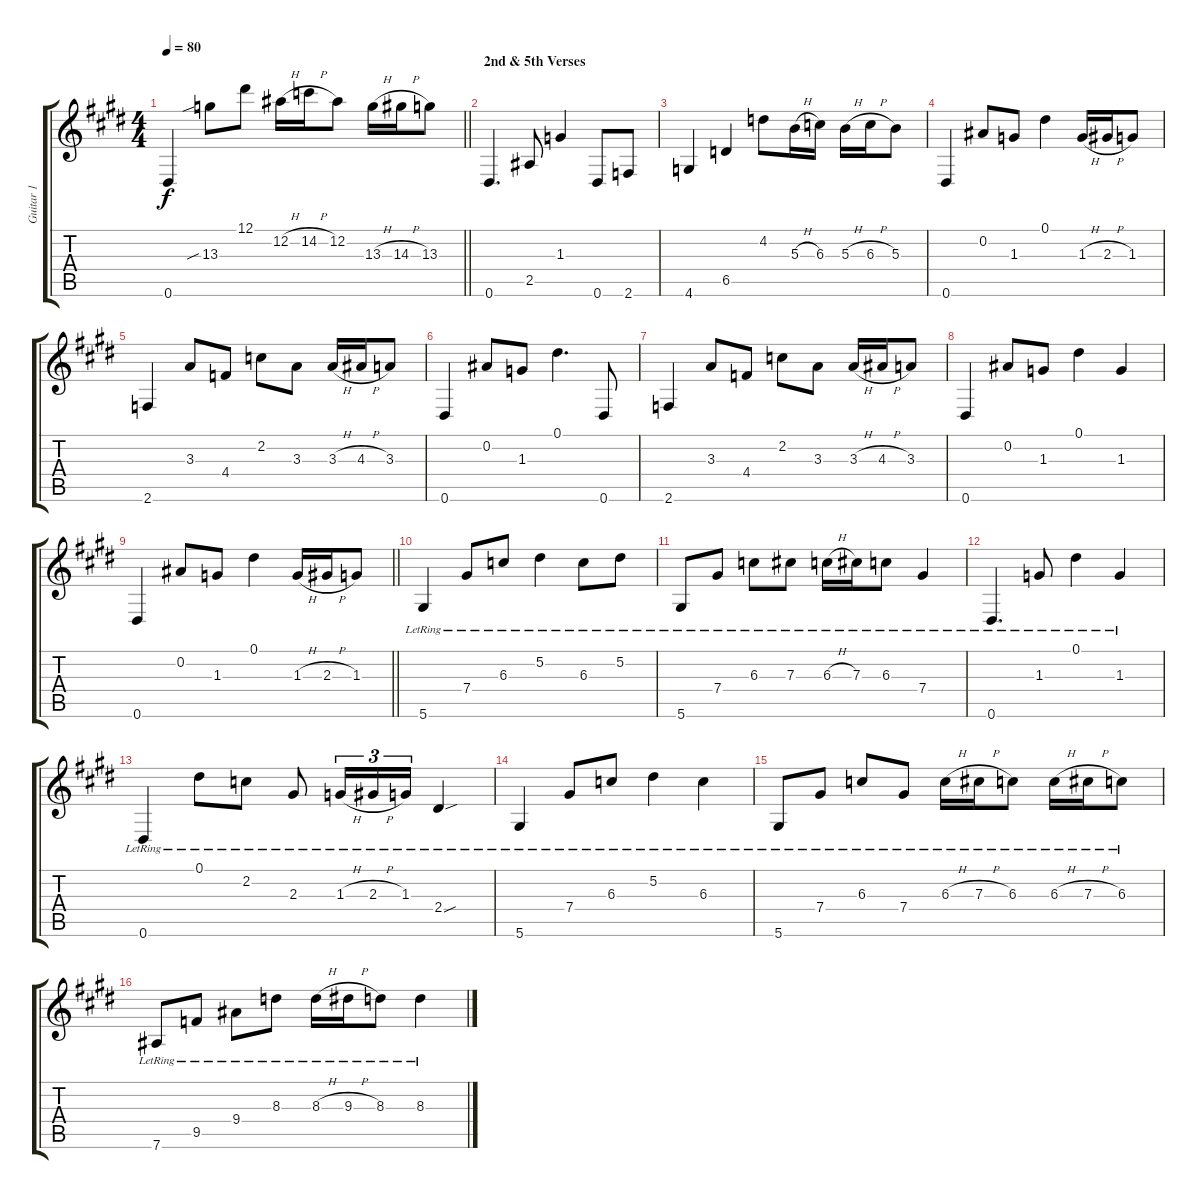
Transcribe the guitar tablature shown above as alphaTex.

\track ("Guitar 1" "Guitar 1") {instrument overdrivenguitar}
\staff {score tabs}
\tuning (Eb4 Bb3 Gb3 Db3 Ab2 Eb2) {hide}
\ts (4 4)
\tempo 80
\clef g2
\barLineRight lightlight
\ks c#minor
0.6.4{dy f} 13.3{sib}.8 12.1.8 12.2{h}.16 14.2{h}.16 12.2.8 13.3{h}.16 14.3{h}.16 13.3.8 |
\section ("" "2nd & 5th Verses")
0.6.4{d} 2.5.8 1.3.4 0.6.8 2.6.8 |
\ks e
4.6.4 6.5.4 4.2.8 5.3{h}.16 6.3.16 5.3{h}.16 6.3{h}.16 5.3.8 |
\ks c#minor
0.6.4 0.2.8 1.3.8 0.1.4 1.3{h}.16 2.3{h}.16 1.3.8 |
2.6.4 3.3.8 4.4.8 2.2.8 3.3.8 3.3{h}.16 4.3{h}.16 3.3.8 |
\ks e
0.6.4 0.2.8 1.3.8 0.1.4{d} 0.6.8 |
\ks c#minor
2.6.4 3.3.8 4.4.8 2.2.8 3.3.8 3.3{h}.16 4.3{h}.16 3.3.8 |
0.6.4 0.2.8 1.3.8 0.1.4 1.3.4 |
\barLineRight lightlight
0.6.4 0.2.8 1.3.8 0.1.4 1.3{h}.16 2.3{h}.16 1.3.8 |
\ks e
5.6{lr}.4 7.4{lr}.8 6.3{lr}.8 5.2{lr}.4 6.3{lr}.8 5.2{lr}.8 |
\ks c#minor
5.6{lr}.8 7.4{lr}.8 6.3{lr}.8 7.3{lr}.8 6.3{h lr}.16 7.3{lr}.16 6.3{lr}.8 7.4{lr}.4 |
0.6{lr}.4{d} 1.3{lr}.8 0.1{lr}.4 1.3{lr}.4 |
0.6{lr}.4 0.1{lr}.8 2.2{lr}.8 2.3{lr}.8 1.3{h lr}.16{tu (3 2)} 2.3{h lr}.16{tu (3 2)} 1.3{lr}.16{tu (3 2)} 2.4{sou lr}.4 |
\ks e
5.6{lr}.4 7.4{lr}.8 6.3{lr}.8 5.2{lr}.4 6.3{lr}.4 |
\ks c#minor
5.6{lr}.8 7.4{lr}.8 6.3{lr}.8 7.4{lr}.8 6.3{h lr}.16 7.3{h lr}.16 6.3{lr}.8 6.3{h lr}.16 7.3{h lr}.16 6.3{lr}.8 |
7.6{lr}.8 9.5{lr}.8 9.4{lr}.8 8.3{lr}.8 8.3{h lr}.16 9.3{h lr}.16 8.3{lr}.8 8.3{lr}.4
